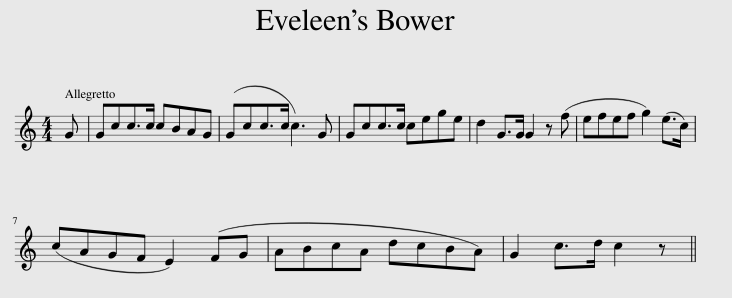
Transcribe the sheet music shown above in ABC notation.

X:1
L:1/8
M:4/4
I:linebreak $
K:C
V:1 treble
V:1
 G | Gcc>c cBAG | (Gcc>c c3) G | Gcc>c cege | d2 G>G G2 z (f | %5
 efef g2) (e>c) |$ (cAGF E2) (FG | ABcA dcBA) | G2 c>d c2 z || %9
